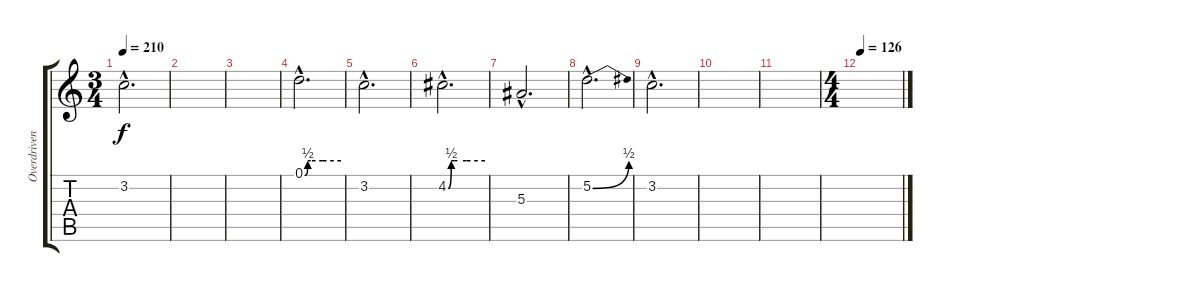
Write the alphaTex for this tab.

\track ("Overdriven Guitar 3" "Overdriven") {instrument overdrivenguitar}
\staff {score tabs}
\tuning (D4 A3 F3 C3 G2 C2) {hide}
\ts (3 4)
\tempo 210
\clef g2
\ks c
3.2{hac}.2{d dy f} |
|
|
0.1{be (custom 0 0 5 2 10 2 30 2 60 2) hac}.2{d} |
3.2{hac}.2{d} |
4.2{be (custom 0 0 5 2 10 2 15 2 30 2 60 2) hac}.2{d} |
5.3{hac}.2{d} |
5.2{be (bend 0 0 60 2) hac}.2{d} |
3.2{hac}.2{d} |
|
|
\ts (4 4)
\tempo 126
